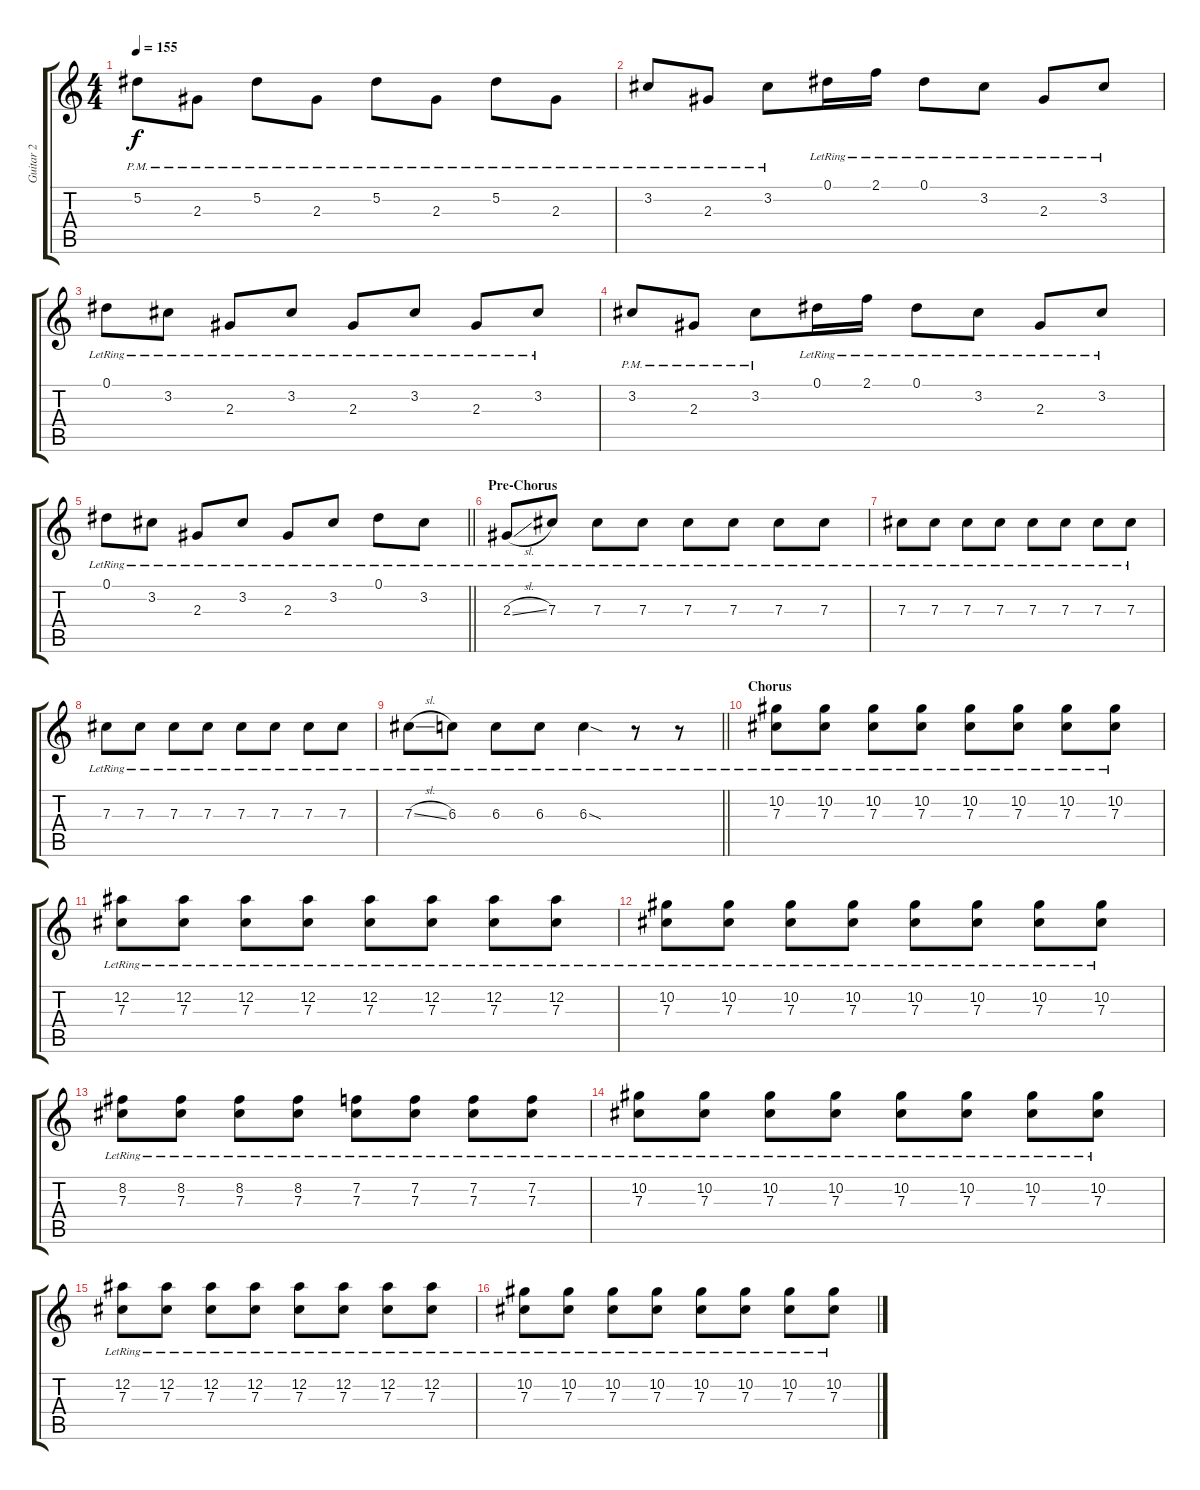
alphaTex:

\track ("Guitar 2" "Guitar 2") {instrument distortionguitar}
\staff {score tabs}
\tuning (Eb4 Bb3 Gb3 Db3 Ab2 Db2) {hide}
\ts (4 4)
\tempo 155
\clef g2
\ks c
5.2{pm}.8{dy f} 2.3{pm}.8 5.2{pm}.8 2.3{pm}.8 5.2{pm}.8 2.3{pm}.8 5.2{pm}.8 2.3{pm}.8 |
3.2{pm}.8 2.3{pm}.8 3.2{pm}.8 0.1{lr}.16 2.1{lr}.16 0.1{lr}.8 3.2{lr}.8 2.3{lr}.8 3.2{lr}.8 |
0.1{lr}.8 3.2{lr}.8 2.3{lr}.8 3.2{lr}.8 2.3{lr}.8 3.2{lr}.8 2.3{lr}.8 3.2{lr}.8 |
3.2{pm}.8 2.3{pm}.8 3.2{pm}.8 0.1{lr}.16 2.1{lr}.16 0.1{lr}.8 3.2{lr}.8 2.3{lr}.8 3.2{lr}.8 |
\barLineRight lightlight
0.1{lr}.8 3.2{lr}.8 2.3{lr}.8 3.2{lr}.8 2.3{lr}.8 3.2{lr}.8 0.1{lr}.8 3.2{lr}.8 |
\section ("" "Pre-Chorus")
2.3{sl lr}.8 7.3{lr}.8 7.3{lr}.8 7.3{lr}.8 7.3{lr}.8 7.3{lr}.8 7.3{lr}.8 7.3{lr}.8 |
7.3{lr}.8 7.3{lr}.8 7.3{lr}.8 7.3{lr}.8 7.3{lr}.8 7.3{lr}.8 7.3{lr}.8 7.3{lr}.8 |
7.3{lr}.8 7.3{lr}.8 7.3{lr}.8 7.3{lr}.8 7.3{lr}.8 7.3{lr}.8 7.3{lr}.8 7.3{lr}.8 |
\barLineRight lightlight
7.3{sl lr}.8 6.3{lr}.8 6.3{lr}.8 6.3{lr}.8 6.3{sod lr}.4 r.8 r.8 |
\section ("" "Chorus")
(10.2{lr} 7.3{lr}).8 (10.2{lr} 7.3{lr}).8 (10.2{lr} 7.3{lr}).8 (10.2{lr} 7.3{lr}).8 (10.2{lr} 7.3{lr}).8 (10.2{lr} 7.3{lr}).8 (10.2{lr} 7.3{lr}).8 (10.2{lr} 7.3{lr}).8 |
(12.2{lr} 7.3{lr}).8 (12.2{lr} 7.3{lr}).8 (12.2{lr} 7.3{lr}).8 (12.2{lr} 7.3{lr}).8 (12.2{lr} 7.3{lr}).8 (12.2{lr} 7.3{lr}).8 (12.2{lr} 7.3{lr}).8 (12.2{lr} 7.3{lr}).8 |
(10.2{lr} 7.3{lr}).8 (10.2{lr} 7.3{lr}).8 (10.2{lr} 7.3{lr}).8 (10.2{lr} 7.3{lr}).8 (10.2{lr} 7.3{lr}).8 (10.2{lr} 7.3{lr}).8 (10.2{lr} 7.3{lr}).8 (10.2{lr} 7.3{lr}).8 |
(8.2{lr} 7.3{lr}).8 (8.2{lr} 7.3{lr}).8 (8.2{lr} 7.3{lr}).8 (8.2{lr} 7.3{lr}).8 (7.2{lr} 7.3{lr}).8 (7.2{lr} 7.3{lr}).8 (7.2{lr} 7.3{lr}).8 (7.2{lr} 7.3{lr}).8 |
(10.2{lr} 7.3{lr}).8 (10.2{lr} 7.3{lr}).8 (10.2{lr} 7.3{lr}).8 (10.2{lr} 7.3{lr}).8 (10.2{lr} 7.3{lr}).8 (10.2{lr} 7.3{lr}).8 (10.2{lr} 7.3{lr}).8 (10.2{lr} 7.3{lr}).8 |
(12.2{lr} 7.3{lr}).8 (12.2{lr} 7.3{lr}).8 (12.2{lr} 7.3{lr}).8 (12.2{lr} 7.3{lr}).8 (12.2{lr} 7.3{lr}).8 (12.2{lr} 7.3{lr}).8 (12.2{lr} 7.3{lr}).8 (12.2{lr} 7.3{lr}).8 |
(10.2{lr} 7.3{lr}).8 (10.2{lr} 7.3{lr}).8 (10.2{lr} 7.3{lr}).8 (10.2{lr} 7.3{lr}).8 (10.2{lr} 7.3{lr}).8 (10.2{lr} 7.3{lr}).8 (10.2{lr} 7.3{lr}).8 (10.2{lr} 7.3{lr}).8
